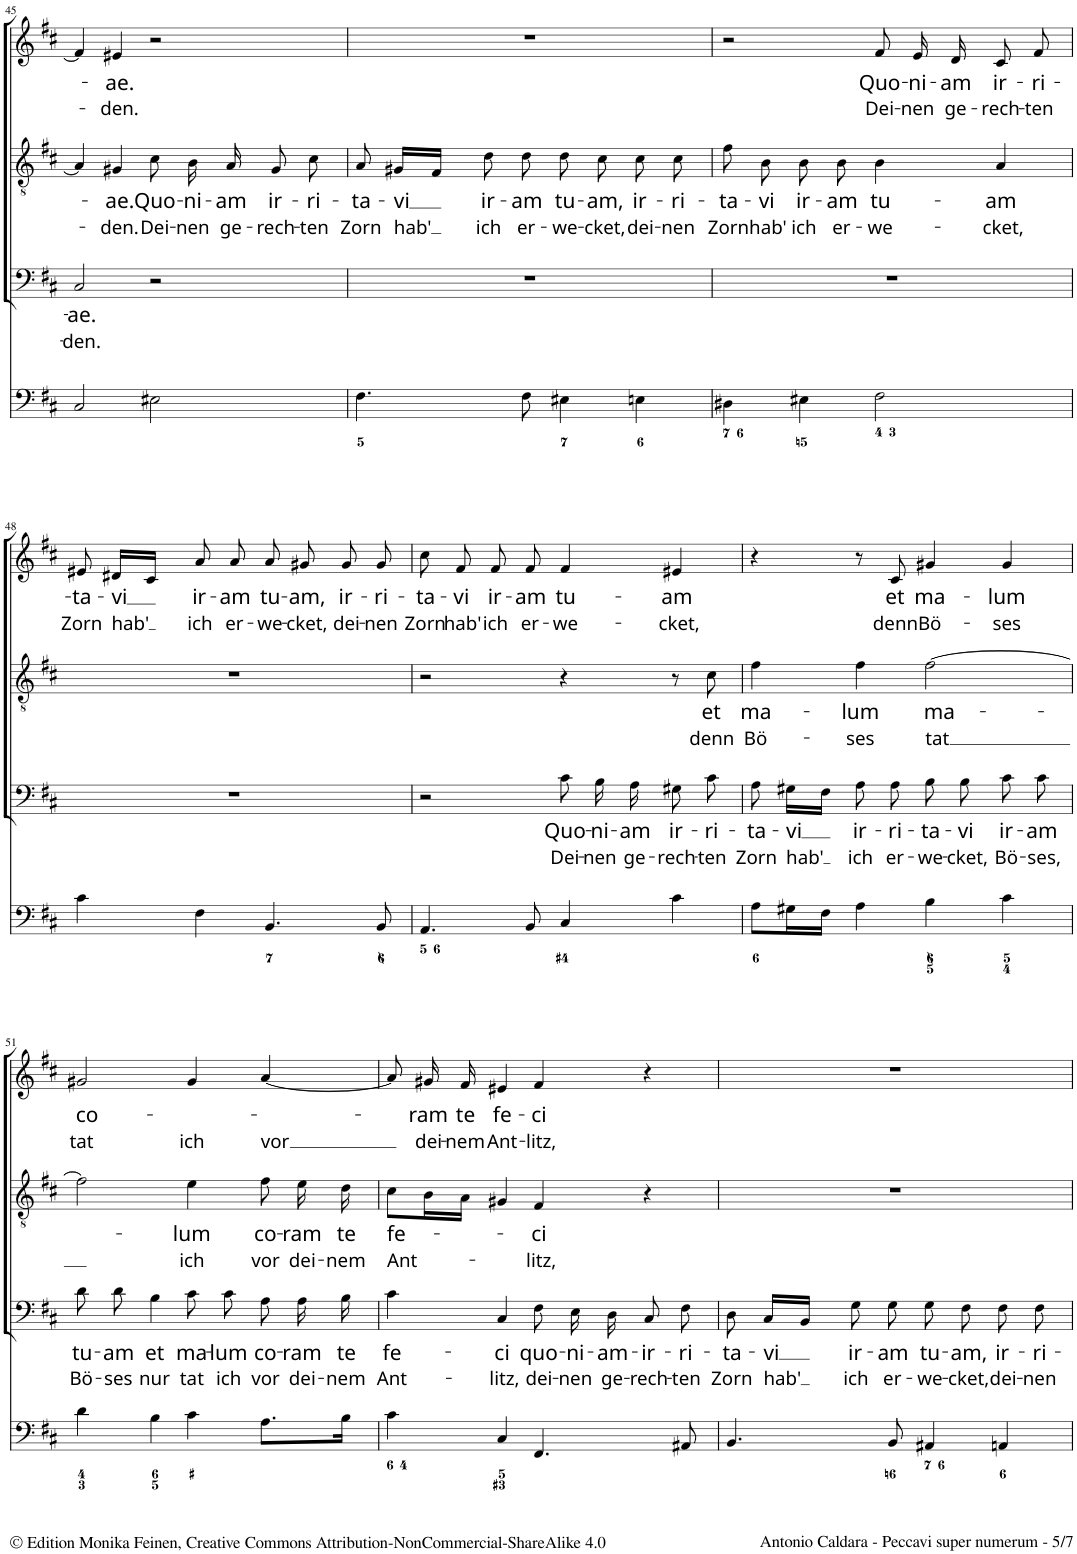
**kern	**kern	**text	**text	**kern	**text	**text	**kern	**text	**text
*part4	*part3	*part3	*part3	*part2	*part2	*part2	*part1	*part1	*part1
*staff4	*staff3	*staff3	*staff3	*staff2	*staff2	*staff2	*staff1	*staff1	*staff1
*I"ORGANO. ad libitum.	*I"BASSO.	*	*	*I"TENORE.	*	*	*I"ALTO.	*	*
!!LO:PB:g=z
*clefF4	*clefF4	*	*	*clefGv2	*	*	*clefG2	*	*
*k[f#c#]	*k[f#c#]	*	*	*k[f#c#]	*	*	*k[f#c#]	*	*
*M4/4	*M4/4	*	*	*M4/4	*	*	*M4/4	*	*
*met(c)	*met(c)	*	*	*met(c)	*	*	*met(c)	*	*
=45	=45	=45	=45	=45	=45	=45	=45	=45	=45
!	!	!LO:LY:b	!LO:LY:b	!	!	!	!	!	!
2C#/	2C#/	-ae.	-den.	4A/]	.	.	4f#/]	.	.
!	!	!	!	!	!LO:LY:b	!LO:LY:b	!	!LO:LY:b	!LO:LY:b
.	.	.	.	4G#X/	-ae.	-den.	4e#X/	-ae.	-den.
!	!	!	!	!	!LO:LY:b	!LO:LY:b	!	!	!
2E#X\	2r	.	.	8c#\	Quo-	Dei-	2r	.	.
!	!	!	!	!	!LO:LY:b	!LO:LY:b	!	!	!
.	.	.	.	16B\	-ni-	-nen	.	.	.
!	!	!	!	!	!LO:LY:b	!LO:LY:b	!	!	!
.	.	.	.	16A/	-am	ge-	.	.	.
!	!	!	!	!	!LO:LY:b	!LO:LY:b	!	!	!
.	.	.	.	8G#/	ir-	-rech-	.	.	.
!	!	!	!	!	!LO:LY:b	!LO:LY:b	!	!	!
.	.	.	.	8c#\	-ri-	-ten	.	.	.
=46	=46	=46	=46	=46	=46	=46	=46	=46	=46
!	!	!	!	!	!LO:LY:b	!LO:LY:b	!	!	!
4.F#\	1r	.	.	8A/	-ta-	Zorn	1r	.	.
!	!	!	!	!	!LO:LY:b	!LO:LY:b	!	!	!
.	.	.	.	16G#X/LL	-vi	hab'	.	.	.
.	.	.	.	16F#/JJ	.	.	.	.	.
!	!	!	!	!	!LO:LY:b	!LO:LY:b	!	!	!
.	.	.	.	8d\	ir-	ich	.	.	.
!	!	!	!	!	!LO:LY:b	!LO:LY:b	!	!	!
8F#\	.	.	.	8d\	-am	er-	.	.	.
!	!	!	!	!	!LO:LY:b	!LO:LY:b	!	!	!
4E#X\	.	.	.	8d\	tu-	-we-	.	.	.
!	!	!	!	!	!LO:LY:b	!LO:LY:b	!	!	!
.	.	.	.	8c#\	-am,	-cket,	.	.	.
!	!	!	!	!	!LO:LY:b	!LO:LY:b	!	!	!
4En\	.	.	.	8c#\	ir-	dei-	.	.	.
!	!	!	!	!	!LO:LY:b	!LO:LY:b	!	!	!
.	.	.	.	8c#\	-ri-	-nen	.	.	.
=47	=47	=47	=47	=47	=47	=47	=47	=47	=47
!	!	!	!	!	!LO:LY:b	!LO:LY:b	!	!	!
4D#X\	1r	.	.	8f#\	-ta-	Zorn	2r	.	.
!	!	!	!	!	!LO:LY:b	!LO:LY:b	!	!	!
.	.	.	.	8B\	-vi	hab'	.	.	.
!	!	!	!	!	!LO:LY:b	!LO:LY:b	!	!	!
4E#X\	.	.	.	8B\	ir-	ich	.	.	.
!	!	!	!	!	!LO:LY:b	!LO:LY:b	!	!	!
.	.	.	.	8B\	-am	er-	.	.	.
!	!	!	!	!	!LO:LY:b	!LO:LY:b	!	!LO:LY:b	!LO:LY:b
2F#\	.	.	.	4B\	tu-	-we-	8f#/	Quo-	Dei-
!	!	!	!	!	!	!	!	!LO:LY:b	!LO:LY:b
.	.	.	.	.	.	.	16e/	-ni-	-nen
!	!	!	!	!	!	!	!	!LO:LY:b	!LO:LY:b
.	.	.	.	.	.	.	16d/	-am	ge-
!	!	!	!	!	!LO:LY:b	!LO:LY:b	!	!LO:LY:b	!LO:LY:b
.	.	.	.	4A/	-am	-cket,	8c#/	ir-	-rech-
!	!	!	!	!	!	!	!	!LO:LY:b	!LO:LY:b
.	.	.	.	.	.	.	8f#/	-ri-	-ten
!!LO:LB:g=z
=48	=48	=48	=48	=48	=48	=48	=48	=48	=48
!	!	!	!	!	!	!	!	!LO:LY:b	!LO:LY:b
4c#\	1r	.	.	1r	.	.	8e#X/	-ta-	Zorn
!	!	!	!	!	!	!	!	!LO:LY:b	!LO:LY:b
.	.	.	.	.	.	.	16d#X/LL	-vi	hab'
.	.	.	.	.	.	.	16c#/JJ	.	.
!	!	!	!	!	!	!	!	!LO:LY:b	!LO:LY:b
4F#\	.	.	.	.	.	.	8a/	ir-	ich
!	!	!	!	!	!	!	!	!LO:LY:b	!LO:LY:b
.	.	.	.	.	.	.	8a/	-am	er-
!	!	!	!	!	!	!	!	!LO:LY:b	!LO:LY:b
4.BB/	.	.	.	.	.	.	8a/	tu-	-we-
!	!	!	!	!	!	!	!	!LO:LY:b	!LO:LY:b
.	.	.	.	.	.	.	8g#X/	-am,	-cket,
!	!	!	!	!	!	!	!	!LO:LY:b	!LO:LY:b
.	.	.	.	.	.	.	8g#/	ir-	dei-
!	!	!	!	!	!	!	!	!LO:LY:b	!LO:LY:b
8BB/	.	.	.	.	.	.	8g#/	-ri-	-nen
=49	=49	=49	=49	=49	=49	=49	=49	=49	=49
!	!	!	!	!	!	!	!	!LO:LY:b	!LO:LY:b
4.AA/	2r	.	.	2r	.	.	8cc#\	-ta-	Zorn
!	!	!	!	!	!	!	!	!LO:LY:b	!LO:LY:b
.	.	.	.	.	.	.	8f#/	-vi	hab'
!	!	!	!	!	!	!	!	!LO:LY:b	!LO:LY:b
.	.	.	.	.	.	.	8f#/	ir-	ich
!	!	!	!	!	!	!	!	!LO:LY:b	!LO:LY:b
8BB/	.	.	.	.	.	.	8f#/	-am	er-
!	!	!LO:LY:b	!LO:LY:b	!	!	!	!	!LO:LY:b	!LO:LY:b
4C#/	8c#\	Quo-	Dei-	4r	.	.	4f#/	tu-	-we-
!	!	!LO:LY:b	!LO:LY:b	!	!	!	!	!	!
.	16B\	-ni-	-nen	.	.	.	.	.	.
!	!	!LO:LY:b	!LO:LY:b	!	!	!	!	!	!
.	16A\	-am	ge-	.	.	.	.	.	.
!	!	!LO:LY:b	!LO:LY:b	!	!	!	!	!LO:LY:b	!LO:LY:b
4c#\	8G#X\	ir-	-rech-	8r	.	.	4e#X/	-am	-cket,
!	!	!LO:LY:b	!LO:LY:b	!	!LO:LY:b	!LO:LY:b	!	!	!
.	8c#\	-ri-	-ten	8c#\	et	denn	.	.	.
=50	=50	=50	=50	=50	=50	=50	=50	=50	=50
!	!	!LO:LY:b	!LO:LY:b	!	!LO:LY:b	!LO:LY:b	!	!	!
8A\L	8A\	-ta-	Zorn	4f#\	ma-	Bö-	4r	.	.
!	!	!LO:LY:b	!LO:LY:b	!	!	!	!	!	!
16G#X\L	16G#X\LL	-vi	hab'	.	.	.	.	.	.
16F#\JJ	16F#\JJ	.	.	.	.	.	.	.	.
!	!	!LO:LY:b	!LO:LY:b	!	!LO:LY:b	!LO:LY:b	!	!	!
4A\	8A\	ir-	ich	4f#\	-lum	-ses	8r	.	.
!	!	!LO:LY:b	!LO:LY:b	!	!	!	!	!LO:LY:b	!LO:LY:b
.	8A\	-ri-	er-	.	.	.	8c#/	et	denn
!	!	!LO:LY:b	!LO:LY:b	!	!LO:LY:b	!LO:LY:b	!	!LO:LY:b	!LO:LY:b
4B\	8B\	-ta-	-we-	[2f#\	ma-	tat	4g#X/	ma-	Bö-
!	!	!LO:LY:b	!LO:LY:b	!	!	!	!	!	!
.	8B\	-vi	-cket,	.	.	.	.	.	.
!	!	!LO:LY:b	!LO:LY:b	!	!	!	!	!LO:LY:b	!LO:LY:b
4c#\	8c#\	ir-	Bö-	.	.	.	4g#/	-lum	-ses
!	!	!LO:LY:b	!LO:LY:b	!	!	!	!	!	!
.	8c#\	-am	-ses,	.	.	.	.	.	.
!!LO:LB:g=z
=51	=51	=51	=51	=51	=51	=51	=51	=51	=51
!	!	!LO:LY:b	!LO:LY:b	!	!	!	!	!LO:LY:b	!LO:LY:b
4d\	8d\	tu-	Bö-	2f#\]	.	.	2g#X/	co-	tat
!	!	!LO:LY:b	!LO:LY:b	!	!	!	!	!	!
.	8d\	-am	-ses	.	.	.	.	.	.
!	!	!LO:LY:b	!LO:LY:b	!	!	!	!	!	!
4B\	4B\	et	nur	.	.	.	.	.	.
!	!	!LO:LY:b	!LO:LY:b	!	!LO:LY:b	!LO:LY:b	!	!	!LO:LY:b
4c#\	8c#\	ma-	tat	4e\	-lum	ich	4g#/	.	ich
!	!	!LO:LY:b	!LO:LY:b	!	!	!	!	!	!
.	8c#\	-lum	ich	.	.	.	.	.	.
!	!	!LO:LY:b	!LO:LY:b	!	!LO:LY:b	!LO:LY:b	!	!	!LO:LY:b
8.A\L	8A\	co-	vor	8f#\	co-	vor	[4a/	.	vor
!	!	!LO:LY:b	!LO:LY:b	!	!LO:LY:b	!LO:LY:b	!	!	!
.	16A\	-ram	dei-	16e\	-ram	dei-	.	.	.
!	!	!LO:LY:b	!LO:LY:b	!	!LO:LY:b	!LO:LY:b	!	!	!
16B\Jk	16B\	te	-nem	16d\	te	-nem	.	.	.
=52	=52	=52	=52	=52	=52	=52	=52	=52	=52
!	!	!LO:LY:b	!LO:LY:b	!	!LO:LY:b	!LO:LY:b	!	!	!
4c#\	4c#\	fe-	Ant-	8c#\L	fe-	Ant-	8a/]	.	.
!	!	!	!	!	!	!	!	!LO:LY:b	!LO:LY:b
.	.	.	.	16B\L	.	.	16g#X/	-ram	dei-
!	!	!	!	!	!	!	!	!LO:LY:b	!LO:LY:b
.	.	.	.	16A\JJ	.	.	16f#/	te	-nem
!	!	!LO:LY:b	!LO:LY:b	!	!	!	!	!LO:LY:b	!LO:LY:b
4C#/	4C#/	-ci	-litz,	4G#X/	.	.	4e#X/	fe-	Ant-
!	!	!LO:LY:b	!LO:LY:b	!	!LO:LY:b	!LO:LY:b	!	!LO:LY:b	!LO:LY:b
4.FF#/	8F#\	quo-	dei-	4F#/	-ci	-litz,	4f#/	-ci	-litz,
!	!	!LO:LY:b	!LO:LY:b	!	!	!	!	!	!
.	16E\	-ni-	-nen	.	.	.	.	.	.
!	!	!LO:LY:b	!LO:LY:b	!	!	!	!	!	!
.	16D\	-am-	ge-	.	.	.	.	.	.
!	!	!LO:LY:b	!LO:LY:b	!	!	!	!	!	!
.	8C#/	-ir-	-rech-	4r	.	.	4r	.	.
!	!	!LO:LY:b	!LO:LY:b	!	!	!	!	!	!
8AA#X/	8F#\	-ri-	-ten	.	.	.	.	.	.
=53	=53	=53	=53	=53	=53	=53	=53	=53	=53
!	!	!LO:LY:b	!LO:LY:b	!	!	!	!	!	!
4.BB/	8D\	-ta-	Zorn	1r	.	.	1r	.	.
!	!	!LO:LY:b	!LO:LY:b	!	!	!	!	!	!
.	16C#/LL	-vi	hab'	.	.	.	.	.	.
.	16BB/JJ	.	.	.	.	.	.	.	.
!	!	!LO:LY:b	!LO:LY:b	!	!	!	!	!	!
.	8G\	ir-	ich	.	.	.	.	.	.
!	!	!LO:LY:b	!LO:LY:b	!	!	!	!	!	!
8BB/	8G\	-am	er-	.	.	.	.	.	.
!	!	!LO:LY:b	!LO:LY:b	!	!	!	!	!	!
4AA#X/	8G\	tu-	-we-	.	.	.	.	.	.
!	!	!LO:LY:b	!LO:LY:b	!	!	!	!	!	!
.	8F#\	-am,	-cket,	.	.	.	.	.	.
!	!	!LO:LY:b	!LO:LY:b	!	!	!	!	!	!
4AAn/	8F#\	ir-	dei-	.	.	.	.	.	.
!	!	!LO:LY:b	!LO:LY:b	!	!	!	!	!	!
.	8F#\	-ri-	-nen	.	.	.	.	.	.
=	=	=	=	=	=	=	=	=	=
*-	*-	*-	*-	*-	*-	*-	*-	*-	*-
